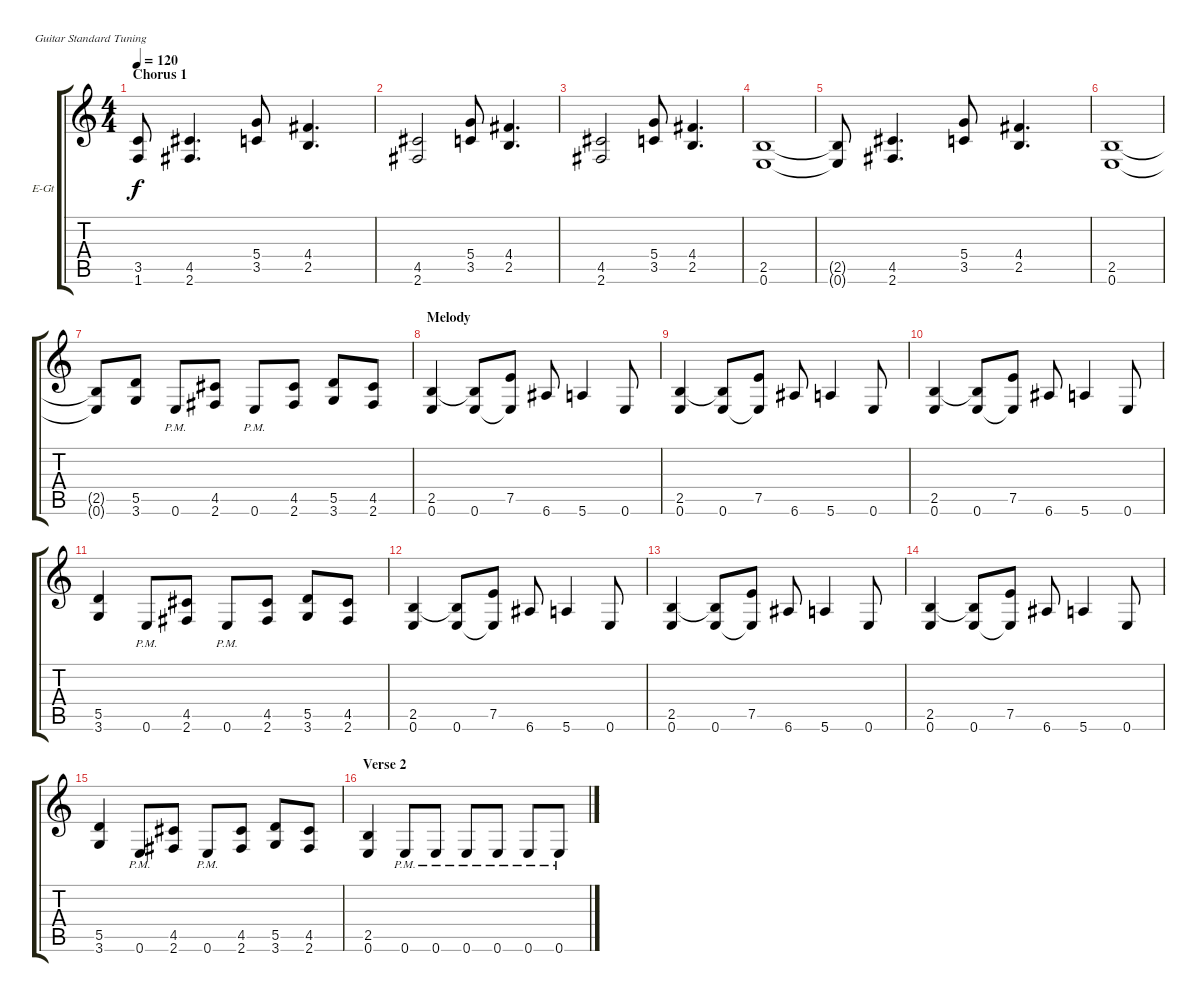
\bracketExtendMode groupsimilarinstruments
\firstSystemTrackNameOrientation horizontal
\otherSystemsTrackNameOrientation horizontal
\track ("James Studio" "E-Gt") {instrument distortionguitar}
\staff {score tabs}
\tuning (E4 B3 G3 D3 A2 E2)
\ts (4 4)
\section ("" "Chorus 1")
\tempo 120
\clef g2
\ks c
(3.5 1.6).8{dy f} (4.5 2.6).4{d} (5.4 3.5).8 (4.4 2.5).4{d} |
(4.5 2.6).2 (5.4 3.5).8 (4.4 2.5).4{d} |
(4.5 2.6).2 (5.4 3.5).8 (4.4 2.5).4{d} |
(2.5 0.6).1 |
(2.5{t} 0.6{t}).8 (4.5 2.6).4{d} (5.4 3.5).8 (4.4 2.5).4{d} |
(2.5 0.6).1 |
(2.5{t} 0.6{t}).8 (5.5 3.6).8 0.6{pm}.8 (4.5 2.6).8 0.6{pm}.8 (4.5 2.6).8 (5.5 3.6).8 (4.5 2.6).8 |
\section ("" "Melody")
(2.5 0.6).4 (2.5{t} 0.6).8 (7.5 0.6{t}).8 6.6.8 5.6.4 0.6.8 |
(2.5 0.6).4 (2.5{t} 0.6).8 (7.5 0.6{t}).8 6.6.8 5.6.4 0.6.8 |
(2.5 0.6).4 (2.5{t} 0.6).8 (7.5 0.6{t}).8 6.6.8 5.6.4 0.6.8 |
(5.5 3.6).4 0.6{pm}.8 (4.5 2.6).8 0.6{pm}.8 (4.5 2.6).8 (5.5 3.6).8 (4.5 2.6).8 |
(2.5 0.6).4 (2.5{t} 0.6).8 (7.5 0.6{t}).8 6.6.8 5.6.4 0.6.8 |
(2.5 0.6).4 (2.5{t} 0.6).8 (7.5 0.6{t}).8 6.6.8 5.6.4 0.6.8 |
(2.5 0.6).4 (2.5{t} 0.6).8 (7.5 0.6{t}).8 6.6.8 5.6.4 0.6.8 |
(5.5 3.6).4 0.6{pm}.8 (4.5 2.6).8 0.6{pm}.8 (4.5 2.6).8 (5.5 3.6).8 (4.5 2.6).8 |
\section ("" "Verse 2")
(2.5 0.6).4 0.6{pm}.8 0.6{pm}.8 0.6{pm}.8 0.6{pm}.8 0.6{pm}.8 0.6{pm}.8
